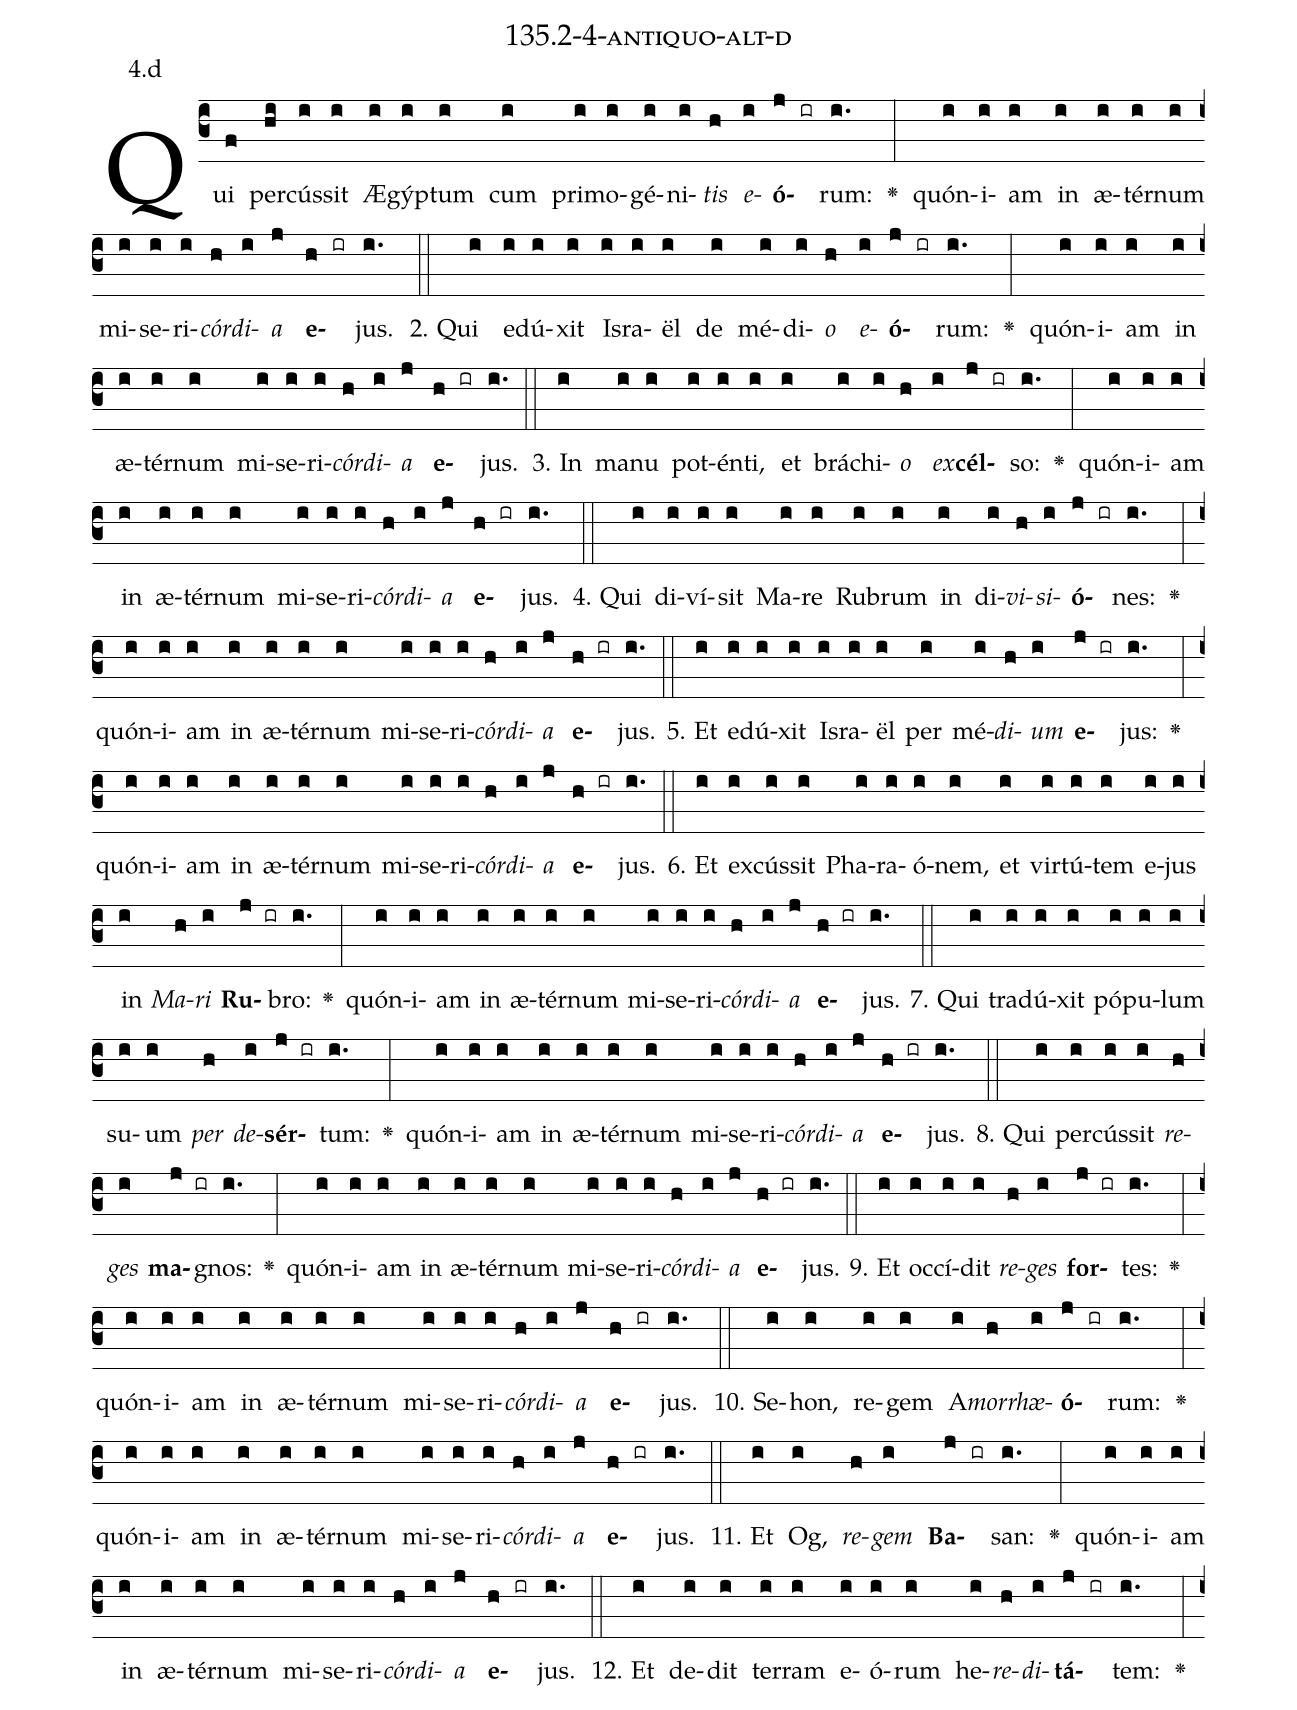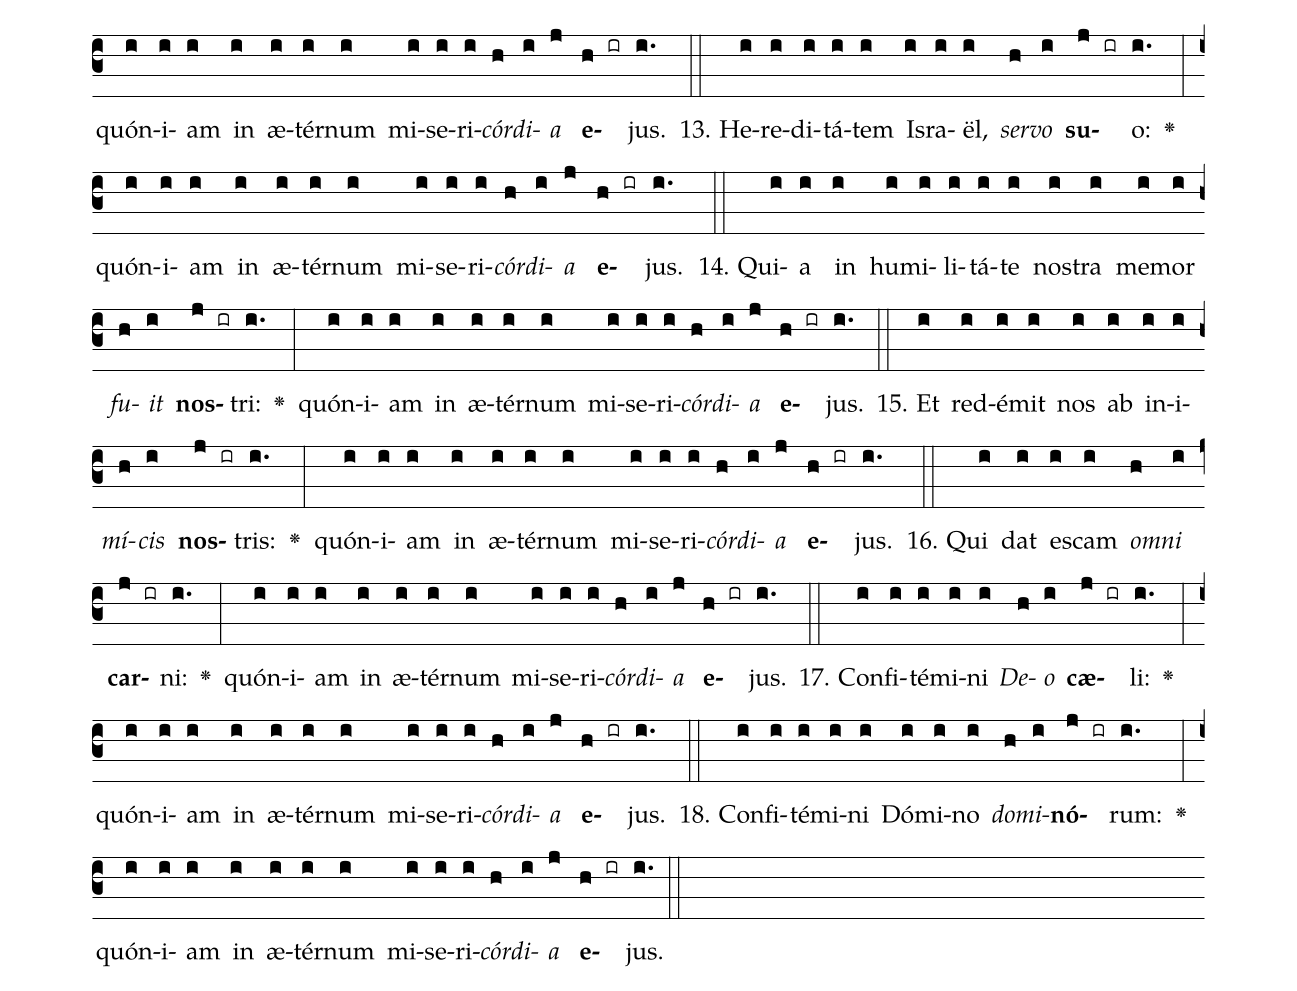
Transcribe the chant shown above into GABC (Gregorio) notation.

name: 135.2-4-antiquo-alt-d;
annotation: 4.d;
%%
(c3)Qui(f) per(hi)cús(i)sit(i) Æ(i)gýp(i)tum(i) cum(i) pri(i)mo(i)gé(i)ni(i)<i>tis</i>(h) <i>e</i>(i)<b>ó</b>(j ir)rum:(i.) <v>\greheightstar</v>(:) quón(i)i(i)am(i) in(i) æ(i)tér(i)num(i) mi(i)se(i)ri(i)<i>cór</i>(h)<i>di</i>(i)<i>a</i>(j) <b>e</b>(h ir)jus.(i.) (::)
2. Qui(i) e(i)dú(i)xit(i) Is(i)ra(i)ël(i) de(i) mé(i)di(i)<i>o</i>(h) <i>e</i>(i)<b>ó</b>(j ir)rum:(i.) <v>\greheightstar</v>(:) quón(i)i(i)am(i) in(i) æ(i)tér(i)num(i) mi(i)se(i)ri(i)<i>cór</i>(h)<i>di</i>(i)<i>a</i>(j) <b>e</b>(h ir)jus.(i.) (::)
3. In(i) ma(i)nu(i) pot(i)én(i)ti,(i) et(i) brá(i)chi(i)<i>o</i>(h) <i>ex</i>(i)<b>cél</b>(j ir)so:(i.) <v>\greheightstar</v>(:) quón(i)i(i)am(i) in(i) æ(i)tér(i)num(i) mi(i)se(i)ri(i)<i>cór</i>(h)<i>di</i>(i)<i>a</i>(j) <b>e</b>(h ir)jus.(i.) (::)
4. Qui(i) di(i)ví(i)sit(i) Ma(i)re(i) Ru(i)brum(i) in(i) di(i)<i>vi</i>(h)<i>si</i>(i)<b>ó</b>(j ir)nes:(i.) <v>\greheightstar</v>(:) quón(i)i(i)am(i) in(i) æ(i)tér(i)num(i) mi(i)se(i)ri(i)<i>cór</i>(h)<i>di</i>(i)<i>a</i>(j) <b>e</b>(h ir)jus.(i.) (::)
5. Et(i) e(i)dú(i)xit(i) Is(i)ra(i)ël(i) per(i) mé(i)<i>di</i>(h)<i>um</i>(i) <b>e</b>(j ir)jus:(i.) <v>\greheightstar</v>(:) quón(i)i(i)am(i) in(i) æ(i)tér(i)num(i) mi(i)se(i)ri(i)<i>cór</i>(h)<i>di</i>(i)<i>a</i>(j) <b>e</b>(h ir)jus.(i.) (::)
6. Et(i) ex(i)cús(i)sit(i) Pha(i)ra(i)ó(i)nem,(i) et(i) vir(i)tú(i)tem(i) e(i)jus(i) in(i) <i>Ma</i>(h)<i>ri</i>(i) <b>Ru</b>(j ir)bro:(i.) <v>\greheightstar</v>(:) quón(i)i(i)am(i) in(i) æ(i)tér(i)num(i) mi(i)se(i)ri(i)<i>cór</i>(h)<i>di</i>(i)<i>a</i>(j) <b>e</b>(h ir)jus.(i.) (::)
7. Qui(i) tra(i)dú(i)xit(i) pó(i)pu(i)lum(i) su(i)um(i) <i>per</i>(h) <i>de</i>(i)<b>sér</b>(j ir)tum:(i.) <v>\greheightstar</v>(:) quón(i)i(i)am(i) in(i) æ(i)tér(i)num(i) mi(i)se(i)ri(i)<i>cór</i>(h)<i>di</i>(i)<i>a</i>(j) <b>e</b>(h ir)jus.(i.) (::)
8. Qui(i) per(i)cús(i)sit(i) <i>re</i>(h)<i>ges</i>(i) <b>ma</b>(j ir)gnos:(i.) <v>\greheightstar</v>(:) quón(i)i(i)am(i) in(i) æ(i)tér(i)num(i) mi(i)se(i)ri(i)<i>cór</i>(h)<i>di</i>(i)<i>a</i>(j) <b>e</b>(h ir)jus.(i.) (::)
9. Et(i) oc(i)cí(i)dit(i) <i>re</i>(h)<i>ges</i>(i) <b>for</b>(j ir)tes:(i.) <v>\greheightstar</v>(:) quón(i)i(i)am(i) in(i) æ(i)tér(i)num(i) mi(i)se(i)ri(i)<i>cór</i>(h)<i>di</i>(i)<i>a</i>(j) <b>e</b>(h ir)jus.(i.) (::)
10. Se(i)hon,(i) re(i)gem(i) A(i)<i>mor</i>(h)<i>rhæ</i>(i)<b>ó</b>(j ir)rum:(i.) <v>\greheightstar</v>(:) quón(i)i(i)am(i) in(i) æ(i)tér(i)num(i) mi(i)se(i)ri(i)<i>cór</i>(h)<i>di</i>(i)<i>a</i>(j) <b>e</b>(h ir)jus.(i.) (::)
11. Et(i) Og,(i) <i>re</i>(h)<i>gem</i>(i) <b>Ba</b>(j ir)san:(i.) <v>\greheightstar</v>(:) quón(i)i(i)am(i) in(i) æ(i)tér(i)num(i) mi(i)se(i)ri(i)<i>cór</i>(h)<i>di</i>(i)<i>a</i>(j) <b>e</b>(h ir)jus.(i.) (::)
12. Et(i) de(i)dit(i) ter(i)ram(i) e(i)ó(i)rum(i) he(i)<i>re</i>(h)<i>di</i>(i)<b>tá</b>(j ir)tem:(i.) <v>\greheightstar</v>(:) quón(i)i(i)am(i) in(i) æ(i)tér(i)num(i) mi(i)se(i)ri(i)<i>cór</i>(h)<i>di</i>(i)<i>a</i>(j) <b>e</b>(h ir)jus.(i.) (::)
13. He(i)re(i)di(i)tá(i)tem(i) Is(i)ra(i)ël,(i) <i>ser</i>(h)<i>vo</i>(i) <b>su</b>(j ir)o:(i.) <v>\greheightstar</v>(:) quón(i)i(i)am(i) in(i) æ(i)tér(i)num(i) mi(i)se(i)ri(i)<i>cór</i>(h)<i>di</i>(i)<i>a</i>(j) <b>e</b>(h ir)jus.(i.) (::)
14. Qui(i)a(i) in(i) hu(i)mi(i)li(i)tá(i)te(i) nos(i)tra(i) me(i)mor(i) <i>fu</i>(h)<i>it</i>(i) <b>nos</b>(j ir)tri:(i.) <v>\greheightstar</v>(:) quón(i)i(i)am(i) in(i) æ(i)tér(i)num(i) mi(i)se(i)ri(i)<i>cór</i>(h)<i>di</i>(i)<i>a</i>(j) <b>e</b>(h ir)jus.(i.) (::)
15. Et(i) red(i)é(i)mit(i) nos(i) ab(i) in(i)i(i)<i>mí</i>(h)<i>cis</i>(i) <b>nos</b>(j ir)tris:(i.) <v>\greheightstar</v>(:) quón(i)i(i)am(i) in(i) æ(i)tér(i)num(i) mi(i)se(i)ri(i)<i>cór</i>(h)<i>di</i>(i)<i>a</i>(j) <b>e</b>(h ir)jus.(i.) (::)
16. Qui(i) dat(i) es(i)cam(i) <i>om</i>(h)<i>ni</i>(i) <b>car</b>(j ir)ni:(i.) <v>\greheightstar</v>(:) quón(i)i(i)am(i) in(i) æ(i)tér(i)num(i) mi(i)se(i)ri(i)<i>cór</i>(h)<i>di</i>(i)<i>a</i>(j) <b>e</b>(h ir)jus.(i.) (::)
17. Con(i)fi(i)té(i)mi(i)ni(i) <i>De</i>(h)<i>o</i>(i) <b>cæ</b>(j ir)li:(i.) <v>\greheightstar</v>(:) quón(i)i(i)am(i) in(i) æ(i)tér(i)num(i) mi(i)se(i)ri(i)<i>cór</i>(h)<i>di</i>(i)<i>a</i>(j) <b>e</b>(h ir)jus.(i.) (::)
18. Con(i)fi(i)té(i)mi(i)ni(i) Dó(i)mi(i)no(i) <i>do</i>(h)<i>mi</i>(i)<b>nó</b>(j ir)rum:(i.) <v>\greheightstar</v>(:) quón(i)i(i)am(i) in(i) æ(i)tér(i)num(i) mi(i)se(i)ri(i)<i>cór</i>(h)<i>di</i>(i)<i>a</i>(j) <b>e</b>(h ir)jus.(i.) (::)
